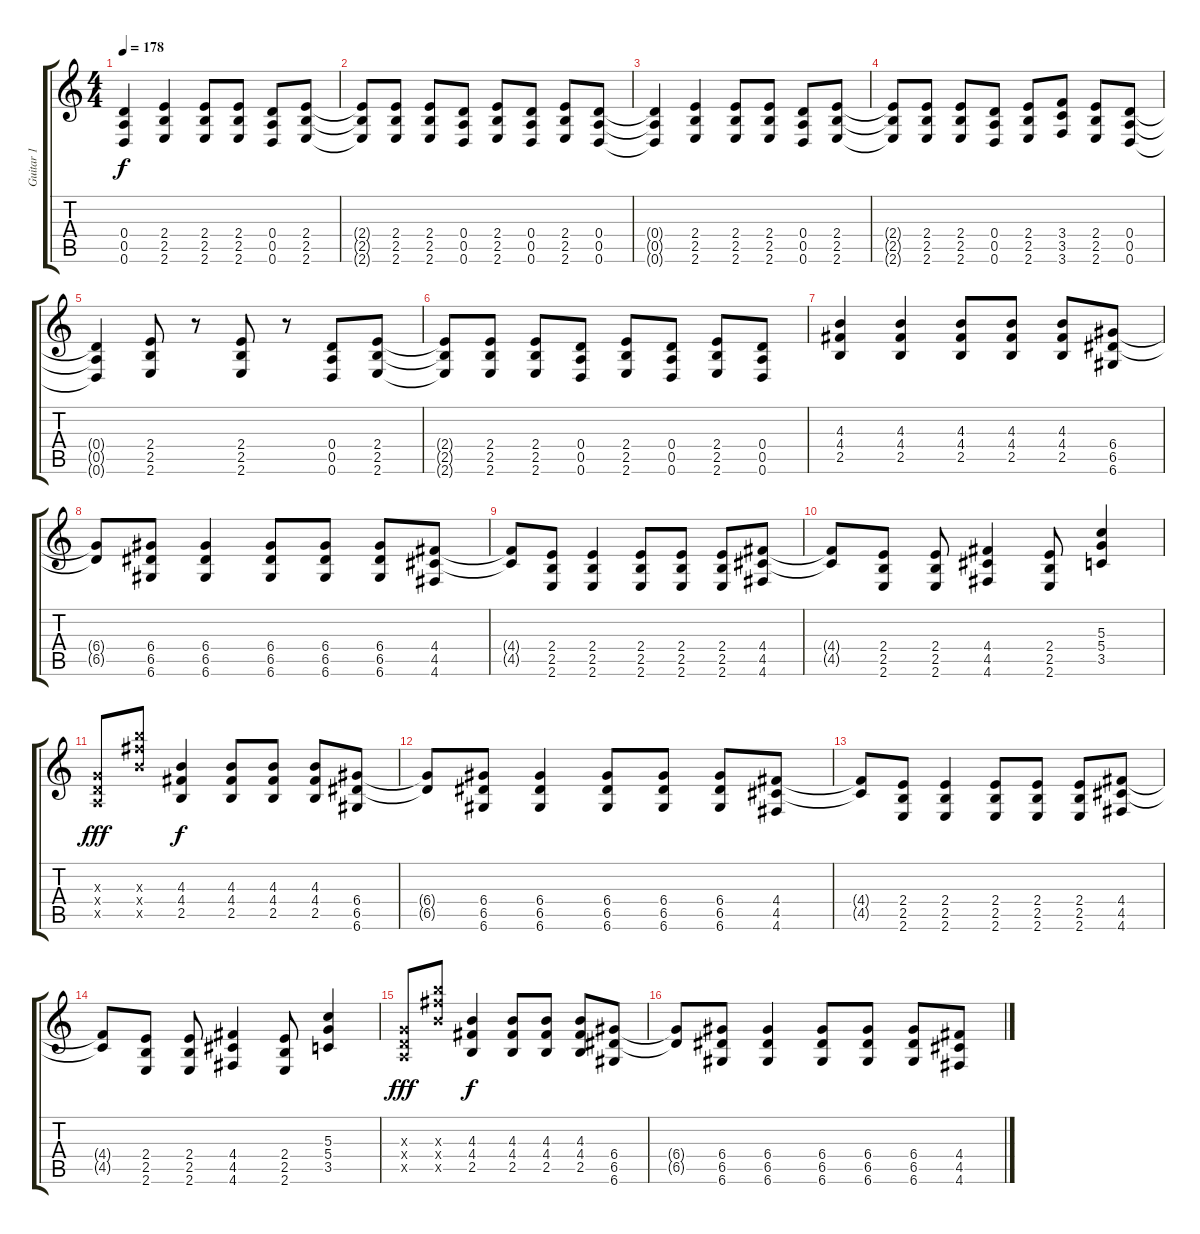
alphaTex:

\track ("Guitar 1" "Guitar 1") {instrument distortionguitar}
\staff {score tabs}
\tuning (E4 B3 G3 D3 A2 D2) {hide}
\ts (4 4)
\tempo 178
\clef g2
\ks c
(0.4{t} 0.5{t} 0.6{t}).4{dy f} (2.4 2.5 2.6).4 (2.4 2.5 2.6).8 (2.4 2.5 2.6).8 (0.4 0.5 0.6).8 (2.4 2.5 2.6).8 |
(2.4{t} 2.5{t} 2.6{t}).8 (2.4 2.5 2.6).8 (2.4 2.5 2.6).8 (0.4 0.5 0.6).8 (2.4 2.5 2.6).8 (0.4 0.5 0.6).8 (2.4 2.5 2.6).8 (0.4 0.5 0.6).8 |
(0.4{t} 0.5{t} 0.6{t}).4 (2.4 2.5 2.6).4 (2.4 2.5 2.6).8 (2.4 2.5 2.6).8 (0.4 0.5 0.6).8 (2.4 2.5 2.6).8 |
(2.4{t} 2.5{t} 2.6{t}).8 (2.4 2.5 2.6).8 (2.4 2.5 2.6).8 (0.4 0.5 0.6).8 (2.4 2.5 2.6).8 (3.4 3.5 3.6).8 (2.4 2.5 2.6).8 (0.4 0.5 0.6).8 |
(0.4{t} 0.5{t} 0.6{t}).4 (2.4 2.5 2.6).8 r.8 (2.4 2.5 2.6).8 r.8 (0.4 0.5 0.6).8 (2.4 2.5 2.6).8 |
(2.4{t} 2.5{t} 2.6{t}).8 (2.4 2.5 2.6).8 (2.4 2.5 2.6).8 (0.4 0.5 0.6).8 (2.4 2.5 2.6).8 (0.4 0.5 0.6).8 (2.4 2.5 2.6).8 (0.4 0.5 0.6).8 |
(4.3 4.4 2.5).4 (4.3 4.4 2.5).4 (4.3 4.4 2.5).8 (4.3 4.4 2.5).8 (4.3 4.4 2.5).8 (6.4 6.5 6.6).8 |
(6.4{t} 6.5{t}).8 (6.4 6.5 6.6).8 (6.4 6.5 6.6).4 (6.4 6.5 6.6).8 (6.4 6.5 6.6).8 (6.4 6.5 6.6).8 (4.4 4.5 4.6).8 |
(4.4{t} 4.5{t}).8 (2.4 2.5 2.6).8 (2.4 2.5 2.6).4 (2.4 2.5 2.6).8 (2.4 2.5 2.6).8 (2.4 2.5 2.6).8 (4.4 4.5 4.6).8 |
(4.4{t} 4.5{t}).8 (2.4 2.5 2.6).8 (2.4 2.5 2.6).8 (4.4 4.5 4.6).4 (2.4 2.5 2.6).8 (5.3 5.4 3.5).4 |
(0.3{x} 0.4{x} 0.5{x}).8{dy fff} (16.3{x} 16.4{x} 14.5{x}).8 (4.3 4.4 2.5).4{dy f} (4.3 4.4 2.5).8 (4.3 4.4 2.5).8 (4.3 4.4 2.5).8 (6.4 6.5 6.6).8 |
(6.4{t} 6.5{t}).8 (6.4 6.5 6.6).8 (6.4 6.5 6.6).4 (6.4 6.5 6.6).8 (6.4 6.5 6.6).8 (6.4 6.5 6.6).8 (4.4 4.5 4.6).8 |
(4.4{t} 4.5{t}).8 (2.4 2.5 2.6).8 (2.4 2.5 2.6).4 (2.4 2.5 2.6).8 (2.4 2.5 2.6).8 (2.4 2.5 2.6).8 (4.4 4.5 4.6).8 |
(4.4{t} 4.5{t}).8 (2.4 2.5 2.6).8 (2.4 2.5 2.6).8 (4.4 4.5 4.6).4 (2.4 2.5 2.6).8 (5.3 5.4 3.5).4 |
(0.3{x} 0.4{x} 0.5{x}).8{dy fff} (16.3{x} 16.4{x} 14.5{x}).8 (4.3 4.4 2.5).4{dy f} (4.3 4.4 2.5).8 (4.3 4.4 2.5).8 (4.3 4.4 2.5).8 (6.4 6.5 6.6).8 |
(6.4{t} 6.5{t}).8 (6.4 6.5 6.6).8 (6.4 6.5 6.6).4 (6.4 6.5 6.6).8 (6.4 6.5 6.6).8 (6.4 6.5 6.6).8 (4.4 4.5 4.6).8
